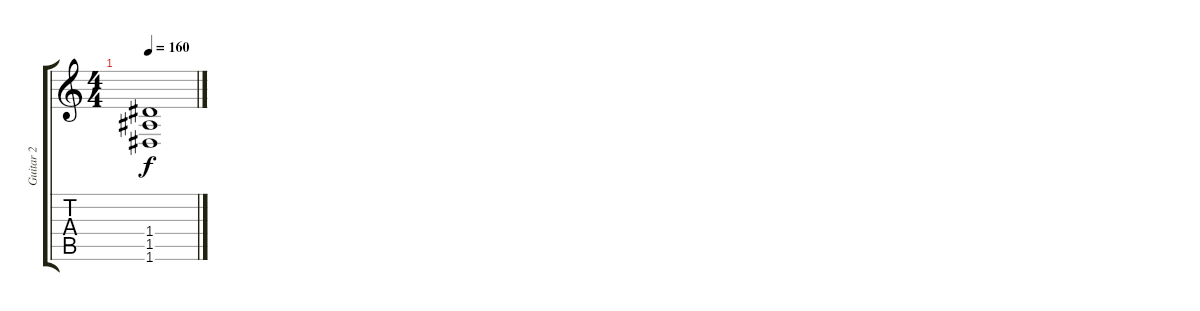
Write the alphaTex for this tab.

\track ("Guitar 2" "Guitar 2") {instrument overdrivenguitar}
\staff {score tabs}
\tuning (E4 B3 G3 D3 A2 D2) {hide}
\ts (4 4)
\tempo 160
\clef g2
\ks c
(1.4{t} 1.5{t} 1.6{t}).1{dy f}
